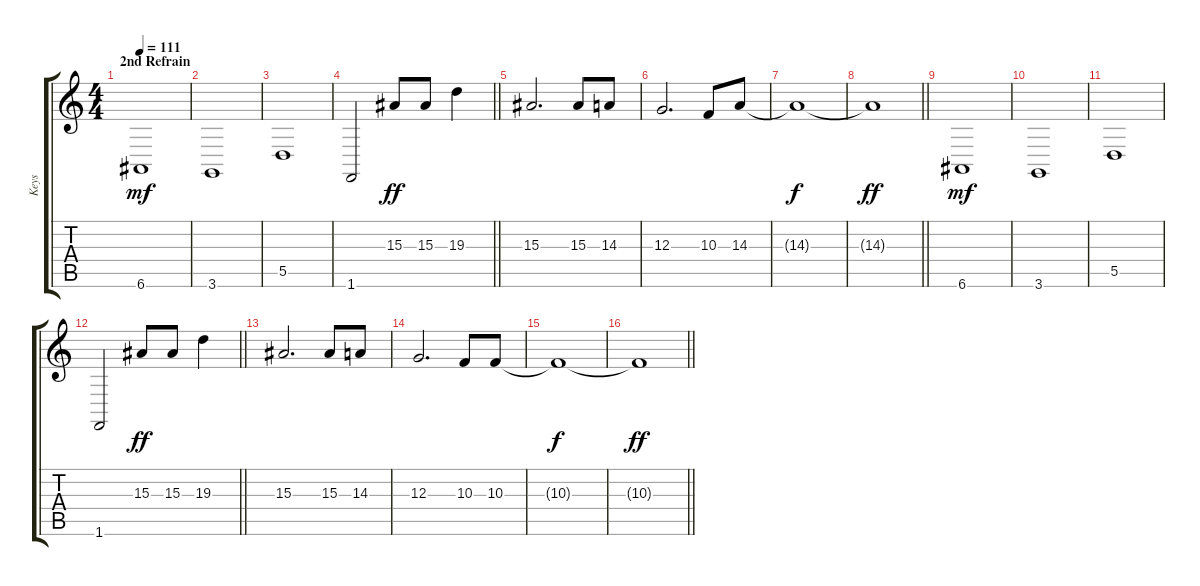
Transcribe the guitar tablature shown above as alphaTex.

\track ("Keys" "Keys") {instrument choiraahs}
\staff {score tabs}
\tuning (E4 B3 G3 D3 A2 E2) {hide}
\ts (4 4)
\section ("" "2nd Refrain")
\tempo 111
\clef g2
\ks c
6.6.1{dy mf} |
3.6.1 |
5.5.1 |
\barLineRight lightlight
1.6.2 15.3.8{dy ff} 15.3.8 19.3.4 |
15.3.2{d} 15.3.8 14.3.8 |
12.3.2{d} 10.3.8 14.3.8 |
14.3{t}.1{dy f} |
\barLineRight lightlight
14.3{t}.1{dy ff} |
6.6.1{dy mf} |
3.6.1 |
5.5.1 |
\barLineRight lightlight
1.6.2 15.3.8{dy ff} 15.3.8 19.3.4 |
15.3.2{d} 15.3.8 14.3.8 |
12.3.2{d} 10.3.8 10.3.8 |
10.3{t}.1{dy f} |
\barLineRight lightlight
10.3{t}.1{dy ff}
